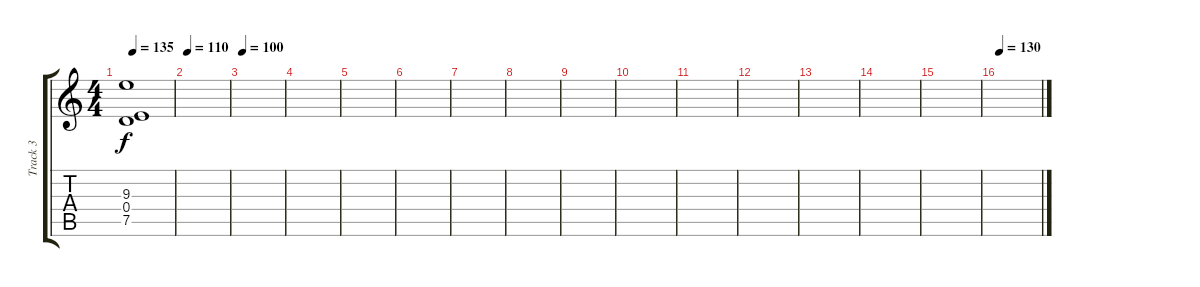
\track ("Track 3" "Track 3") {instrument distortionguitar}
\staff {score tabs}
\tuning (E4 B3 G3 D3 A2 D2) {hide}
\ts (4 4)
\tempo 135
\clef g2
\ks c
(9.3{t} 0.4{t} 7.5{t}).1{dy f} |
\tempo 110
|
\tempo 100
|
|
|
|
|
|
|
|
|
|
|
|
|
\tempo 130
